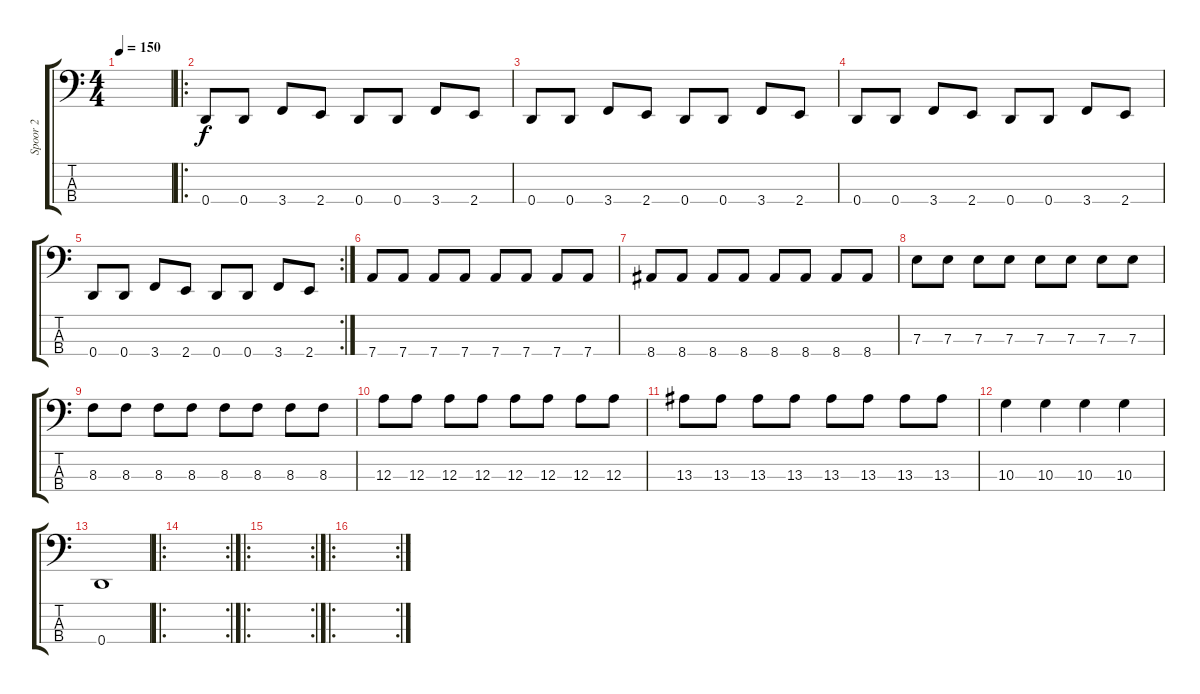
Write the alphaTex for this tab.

\track ("Spoor 2" "Spoor 2") {instrument electricbassfinger}
\staff {score tabs}
\tuning (G2 D2 A1 D1) {hide}
\ts (4 4)
\tempo 150
\clef f4
\ks c
|
\ro
0.4.8 0.4.8 3.4.8 2.4.8 0.4.8 0.4.8 3.4.8 2.4.8 |
0.4.8 0.4.8 3.4.8 2.4.8 0.4.8 0.4.8 3.4.8 2.4.8 |
0.4.8 0.4.8 3.4.8 2.4.8 0.4.8 0.4.8 3.4.8 2.4.8 |
\rc 2
0.4.8 0.4.8 3.4.8 2.4.8 0.4.8 0.4.8 3.4.8 2.4.8 |
7.4.8{dy f} 7.4.8 7.4.8 7.4.8 7.4.8 7.4.8 7.4.8 7.4.8 |
8.4.8 8.4.8 8.4.8 8.4.8 8.4.8 8.4.8 8.4.8 8.4.8 |
7.3.8 7.3.8 7.3.8 7.3.8 7.3.8 7.3.8 7.3.8 7.3.8 |
8.3.8 8.3.8 8.3.8 8.3.8 8.3.8 8.3.8 8.3.8 8.3.8 |
12.3.8 12.3.8 12.3.8 12.3.8 12.3.8 12.3.8 12.3.8 12.3.8 |
13.3.8 13.3.8 13.3.8 13.3.8 13.3.8 13.3.8 13.3.8 13.3.8 |
10.3.4 10.3.4 10.3.4 10.3.4 |
0.4.1 |
\ro
\rc 2
|
\ro
\rc 2
|
\ro
\rc 2
